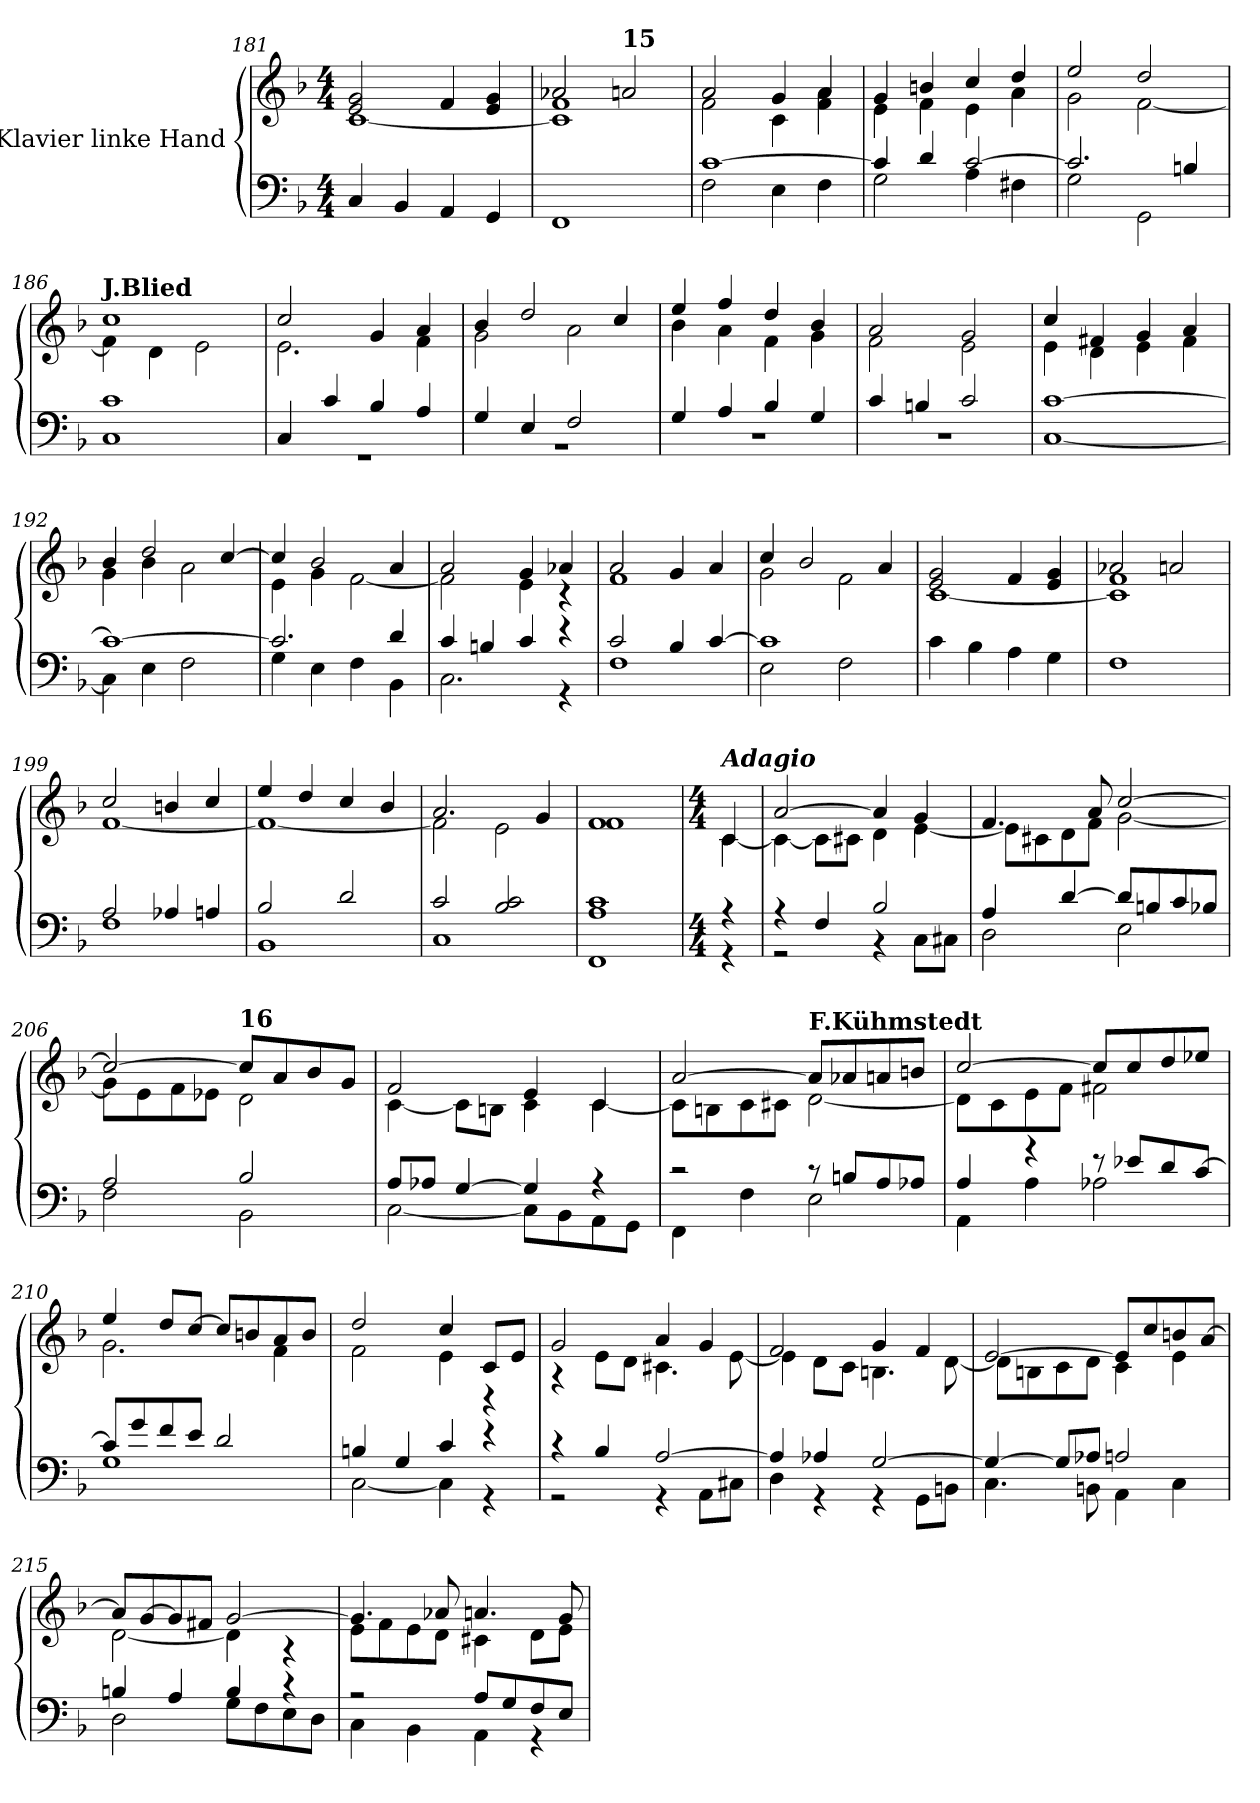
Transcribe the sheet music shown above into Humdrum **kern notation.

**kern	**kern
*part1	*part1
*staff2	*staff1
*I"Klavier linke Hand	*
*clefF4	*clefG2
*k[b-]	*k[b-]
*M4/4	*M4/4
=181	=181
*	*^
4C/	2e/ 2g/	[1c
4BB-/	.	.
4AA/	4f/	.
4GG/	4e/ 4g/	.
=182	=182	=182
1FF	2a-X/	1c] 1f
!	!LO:TX:a:B:t=15	!
.	2an/	.
=183	=183	=183
*^	*	*
[1c	2F\	2a/	2f\
.	4E\	4g/	4c\
.	4F\	4a/	4f\ 4a\
=184	=184	=184	=184
4c/]	2G\	4g/	4e\
4d/	.	4bn/	4f\
[2c/	4A\	4cc/	4e\
.	4F#X\	4dd/	4a\
=185	=185	=185	=185
2.c/]	2G\	2ee/	2g\
.	2GG\	2dd/	[2f\
4Bn/	.	.	.
!!LO:LB:g=z	!!
=186	=186	=186	=186
!	!	!LO:TX:a:B:t=J.Blied	!
1c	1C	1cc	4f\]
.	.	.	4d\
.	.	.	2e\
!!LO:LB:g=z	!!
=187	=187	=187	=187
4C/	1r	2cc/	2.e\
4c/	.	.	.
4B-/	.	4g/	.
4A/	.	4a/	4f\
=188	=188	=188	=188
4G/	1r	4b-/	2g\
4E/	.	2dd/	.
2F/	.	.	2a\
.	.	4cc/	.
=189	=189	=189	=189
4G/	1r	4ee/	4b-\
4A/	.	4ff/	4a\
4B-/	.	4dd/	4f\
4G/	.	4b-/	4g\
=190	=190	=190	=190
4c/	1r	2a/	2f\
4Bn/	.	.	.
2c/	.	2g/	2e\
=191	=191	=191	=191
[1c	[1C	4cc/	4e\
.	.	4f#X/	4d\
.	.	4g/	4e\
.	.	4a/	4f#\
=192	=192	=192	=192
1c_	4C\]	4b-/	4g\
.	4E\	2dd/	4b-\
.	2F\	.	2a\
.	.	[4cc/	.
!!LO:LB:g=z	!!
=193	=193	=193	=193
2.c/]	4G\	4cc/]	4e\
.	4E\	2b-/	4g\
.	4F\	.	[2f\
4d/	4BB-\	4a/	.
!!LO:PB:g=z	!!
=194	=194	=194	=194
4c/	2.C\	2a/	2f\]
4Bn/	.	.	.
4c/	.	4g/	4e\
4r	4r	4a-X/	4r
!!LO:LB:g=z	!!
=195	=195	=195	=195
2c/	1F	2a/	1f
4B-/	.	4g/	.
[4c/	.	4a/	.
=196	=196	=196	=196
1c]	2E\	4cc/	2g\
.	.	2b-/	.
.	2F\	.	2f\
.	.	4a/	.
*v	*v	*	*
=197	=197	=197
4c\	2e/ 2g/	[1c
4B-\	.	.
4A\	4f/	.
4G\	4e/ 4g/	.
=198	=198	=198
1F	2a-X/	1c] 1f
.	2an/	.
=199	=199	=199
*^	*	*
2A/	1F	2cc/	[1f
4A-X/	.	4bn/	.
4An/	.	4cc/	.
=200	=200	=200	=200
2B-/	1BB-	4ee/	1f_
.	.	4dd/	.
2d/	.	4cc/	.
.	.	4b-/	.
=201	=201	=201	=201
2c/	1C	2.a/	2f\]
2B-/ 2c/	.	.	2e\
.	.	4g/	.
!!LO:LB:g=z	!!
=202	=202	=202	=202
1A 1c	1FF	1f	1f
!!LO:PB:g=z	!!
=203	=203	=203	=203
*M4/4	*	*M4/4	*
!	!	!LO:TX:a:Bi:t=Adagio	!
4r	4r	4c/	[4c\
=204	=204	=204	=204
4r	2r	[2a/	4c\_
4F/	.	.	8c\L]
.	.	.	8c#X\J
2B-/	4r	4a/]	4d\
.	8C\L	4g/	[4e\
.	8C#X\J	.	.
=205	=205	=205	=205
4A/	2D\	4.f/	8e\L]
.	.	.	8c#X\
[4d/	.	.	8d\
.	.	8a/	8f\J
8d/L]	2E\	[2cc/	[2g\
8Bn/	.	.	.
8c/	.	.	.
8B-X/J	.	.	.
=206	=206	=206	=206
2A/	2F\	2cc/_	8g\L]
.	.	.	8e\
.	.	.	8f\
.	.	.	8e-X\J
!	!	!LO:TX:a:B:t=16	!
2B-/	2BB-\	8cc/L]	2d\
.	.	8a/	.
.	.	8b-/	.
.	.	8g/J	.
!!LO:LB:g=z	!!
=207	=207	=207	=207
8A/L	[2C\	2f/	[4c\
8A-X/J	.	.	.
[4G/	.	.	8c\L]
.	.	.	8Bn\J
4G/]	8C\L]	4e/	4c\
.	8BB-\	.	.
4r	8AA\	4c/	[4c\
.	8GG\J	.	.
=208	=208	=208	=208
2r	4FF\	[2a/	8c\L]
.	.	.	8Bn\
.	4F\	.	8c\
.	.	.	8c#X\J
!	!	!LO:TX:a:B:t=F.Kühmstedt	!
8r	2E\	8a/L]	[2d\
8Bn/L	.	8a-X/	.
8A/	.	8an/	.
8A-X/J	.	8bn/J	.
!!LO:LB:g=z	!!
=209	=209	=209	=209
4A/	4AA\	[2cc/	8d\L]
.	.	.	8c\
4r	4A\	.	8e\
.	.	.	8f\J
8r	2A-X\	8cc/L]	2f#X\
8e-X/L	.	8cc/	.
8d/	.	8dd/	.
[8c/J	.	8ee-X/J	.
=210	=210	=210	=210
8c/L]	1G	4ee/	2.g\
8g/	.	.	.
8f/	.	8dd/L	.
8e/J	.	[8cc/J	.
2d/	.	8cc/L]	.
.	.	8bn/	.
.	.	8a/	4f\
.	.	8b/J	.
=211	=211	=211	=211
4Bn/	[2C\	2dd/	2f\
4G/	.	.	.
4c/	4C\]	4cc/	4e\
4r	4r	8c/L	4r
.	.	8e/J	.
=212	=212	=212	=212
4r	2r	2g/	4r
4B-/	.	.	8e\L
.	.	.	8d\J
[2A/	4r	4a/	4.c#X\
.	8AA\L	4g/	.
.	8C#X\J	.	[8e\
!!LO:LB:g=z	!!
=213	=213	=213	=213
4A/]	4D\	2f/	4e\]
4A-X/	4r	.	8d\L
.	.	.	8c\J
[2G/	4r	4g/	4.Bn\
.	8GG\L	4f/	.
.	8BBn\J	.	[8d\
=214	=214	=214	=214
4G/_	4.C\	[2e/	8d\L]
.	.	.	8Bn\
8G/L]	.	.	8c\
8A-X/J	8BBn\	.	8d\J
2An/	4AA\	8e/L]	4c\
.	.	8cc/	.
.	4C\	8bn/	4e\
.	.	[8a/J	.
!!LO:LB:g=z	!!
=215	=215	=215	=215
4Bn/	2D\	8a/L]	[2d\
.	.	[8g/	.
4A/	.	8g/]	.
.	.	8f#X/J	.
4B/	8G\L	[2g/	4d\]
.	8F\	.	.
4r	8E\	.	4r
.	8D\J	.	.
=216	=216	=216	=216
2r	4C\	4.g/]	8e\L
.	.	.	8f\
.	4BB-\	.	8e\
.	.	8a-X/	8d\J
8A/L	4AA\	4.an/	4c#X\
8G/	.	.	.
8F/	4r	.	8d\L
8E/J	.	8g/	8e\J
*v	*v	*	*
*	*v	*v
=	=
*-	*-
